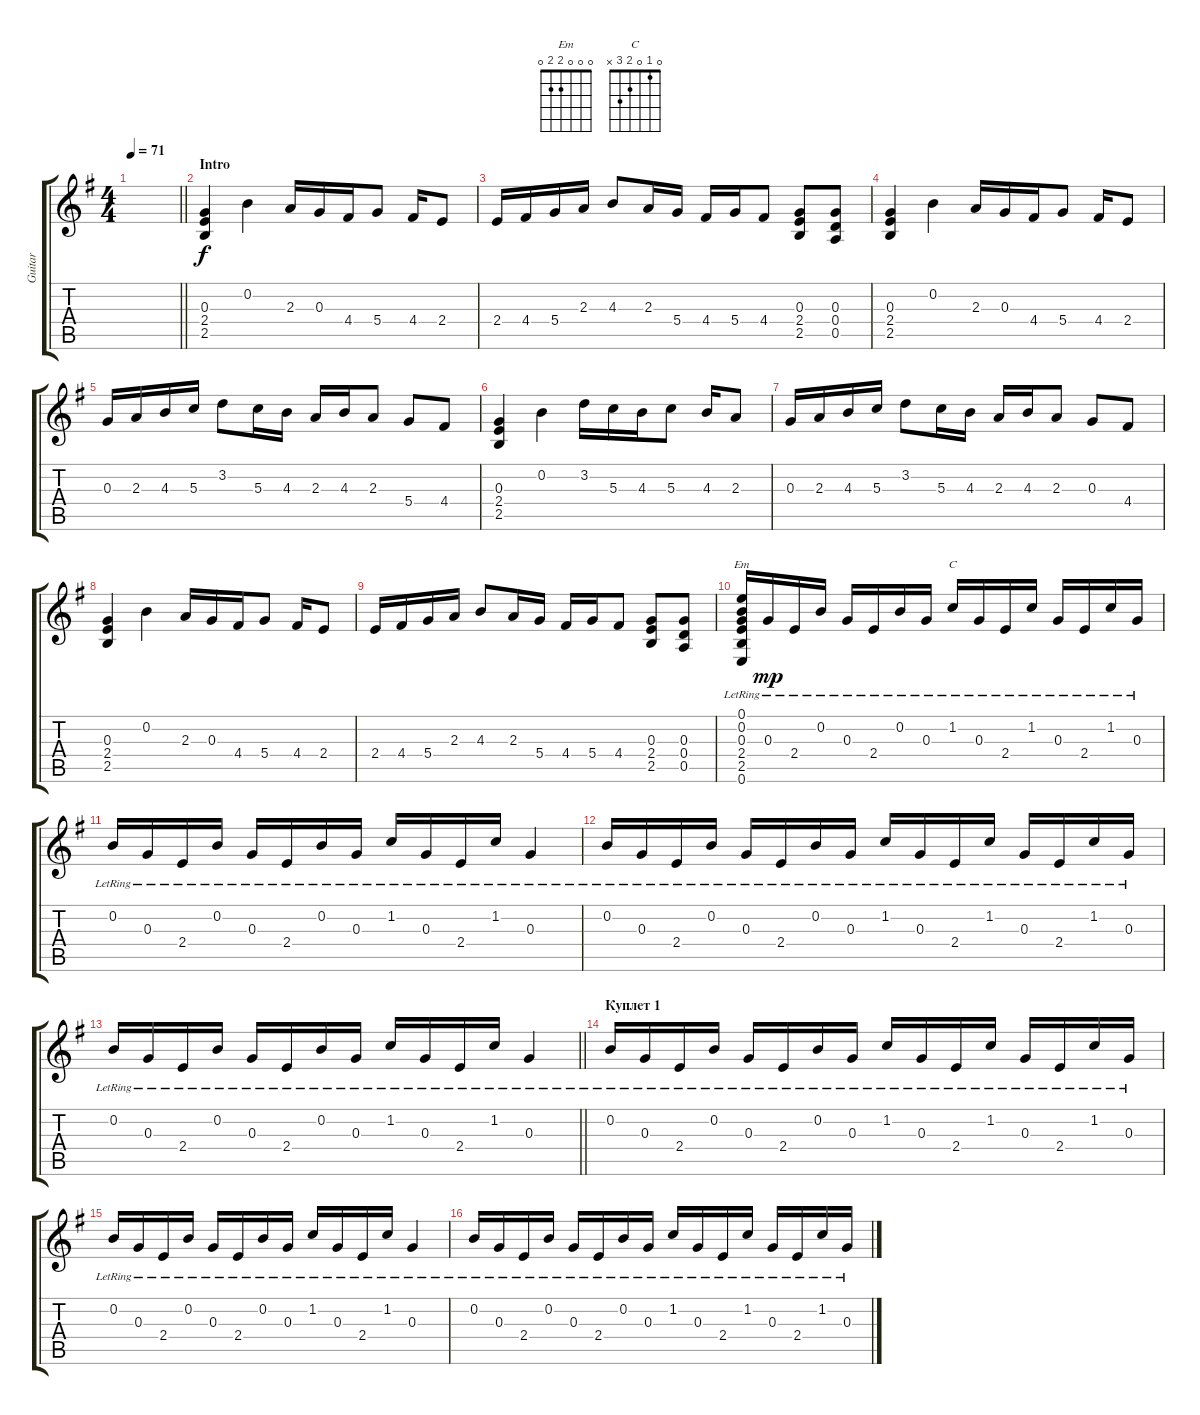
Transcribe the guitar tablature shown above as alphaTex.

\track ("Guitar" "Guitar") {instrument acousticguitarsteel}
\staff {score tabs}
\tuning (E4 B3 G3 D3 A2 E2) {hide}
\chord ("Em" 0 0 0 2 2 0)
\chord ("C" 0 1 0 2 3 x)
\ts (4 4)
\tempo 71
\clef g2
\barLineRight lightlight
\ks eminor
|
\section ("" "Intro")
(0.3 2.4 2.5).4 0.2.4 2.3.16 0.3.16 4.4.16 5.4.8 4.4.16 2.4.8 |
2.4.16 4.4.16 5.4.16 2.3.16 4.3.8 2.3.16 5.4.16 4.4.16 5.4.16 4.4.8 (0.3 2.4 2.5).8 (0.3 0.4 0.5).8 |
(0.3 2.4 2.5).4 0.2.4 2.3.16 0.3.16 4.4.16 5.4.8 4.4.16 2.4.8 |
0.3.16 2.3.16 4.3.16 5.3.16 3.2.8 5.3.16 4.3.16 2.3.16 4.3.16 2.3.8 5.4.8 4.4.8 |
(0.3 2.4 2.5).4 0.2.4 3.2.16 5.3.16 4.3.16 5.3.8 4.3.16 2.3.8 |
0.3.16 2.3.16 4.3.16 5.3.16 3.2.8 5.3.16 4.3.16 2.3.16 4.3.16 2.3.8 0.3.8 4.4.8 |
(0.3 2.4 2.5).4 0.2.4 2.3.16 0.3.16 4.4.16 5.4.8 4.4.16 2.4.8 |
2.4.16 4.4.16 5.4.16 2.3.16 4.3.8 2.3.16 5.4.16 4.4.16 5.4.16 4.4.8 (0.3 2.4 2.5).8 (0.3 0.4 0.5).8 |
(0.1{lr} 0.2{lr} 0.3{lr} 2.4{lr} 2.5{lr} 0.6{lr}).16{ch "Em"} 0.3{lr}.16{dy mp} 2.4{lr}.16 0.2{lr}.16 0.3{lr}.16 2.4{lr}.16 0.2{lr}.16 0.3{lr}.16 1.2{lr}.16{ch "C"} 0.3{lr}.16 2.4{lr}.16 1.2{lr}.16 0.3{lr}.16 2.4{lr}.16 1.2{lr}.16 0.3{lr}.16 |
0.2{lr}.16 0.3{lr}.16 2.4{lr}.16 0.2{lr}.16 0.3{lr}.16 2.4{lr}.16 0.2{lr}.16 0.3{lr}.16 1.2{lr}.16 0.3{lr}.16 2.4{lr}.16 1.2{lr}.16 0.3{lr}.4 |
0.2{lr}.16 0.3{lr}.16 2.4{lr}.16 0.2{lr}.16 0.3{lr}.16 2.4{lr}.16 0.2{lr}.16 0.3{lr}.16 1.2{lr}.16 0.3{lr}.16 2.4{lr}.16 1.2{lr}.16 0.3{lr}.16 2.4{lr}.16 1.2{lr}.16 0.3{lr}.16 |
\barLineRight lightlight
0.2{lr}.16 0.3{lr}.16 2.4{lr}.16 0.2{lr}.16 0.3{lr}.16 2.4{lr}.16 0.2{lr}.16 0.3{lr}.16 1.2{lr}.16 0.3{lr}.16 2.4{lr}.16 1.2{lr}.16 0.3{lr}.4 |
\section ("" "Куплет 1")
0.2{lr}.16 0.3{lr}.16 2.4{lr}.16 0.2{lr}.16 0.3{lr}.16 2.4{lr}.16 0.2{lr}.16 0.3{lr}.16 1.2{lr}.16 0.3{lr}.16 2.4{lr}.16 1.2{lr}.16 0.3{lr}.16 2.4{lr}.16 1.2{lr}.16 0.3{lr}.16 |
0.2{lr}.16 0.3{lr}.16 2.4{lr}.16 0.2{lr}.16 0.3{lr}.16 2.4{lr}.16 0.2{lr}.16 0.3{lr}.16 1.2{lr}.16 0.3{lr}.16 2.4{lr}.16 1.2{lr}.16 0.3{lr}.4 |
0.2{lr}.16 0.3{lr}.16 2.4{lr}.16 0.2{lr}.16 0.3{lr}.16 2.4{lr}.16 0.2{lr}.16 0.3{lr}.16 1.2{lr}.16 0.3{lr}.16 2.4{lr}.16 1.2{lr}.16 0.3{lr}.16 2.4{lr}.16 1.2{lr}.16 0.3{lr}.16
